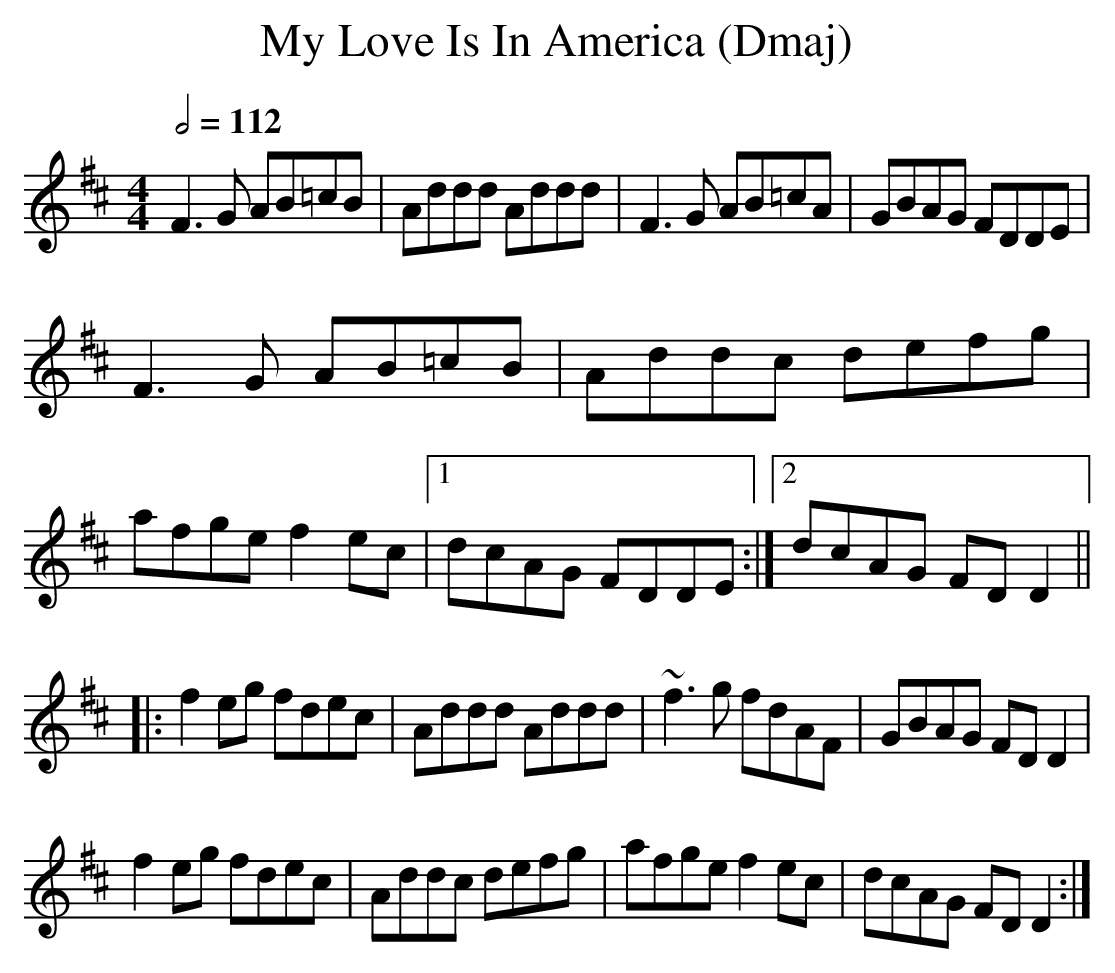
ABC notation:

X:1
T:My Love Is In America (Dmaj)
Q:1/2=112
M:4/4
L:1/8
K:Dmaj
F3G AB=cB|Addd Addd|F3G AB=cA|GBAG FDDE|
F3G AB=cB|Addc defg|afge f2ec|1dcAG FDDE:|2dcAG FDD2||
|:f2eg fdec|Addd Addd|~f3g fdAF|GBAG FDD2|
f2eg fdec|Addc defg|afge f2ec|dcAG FDD2:|
